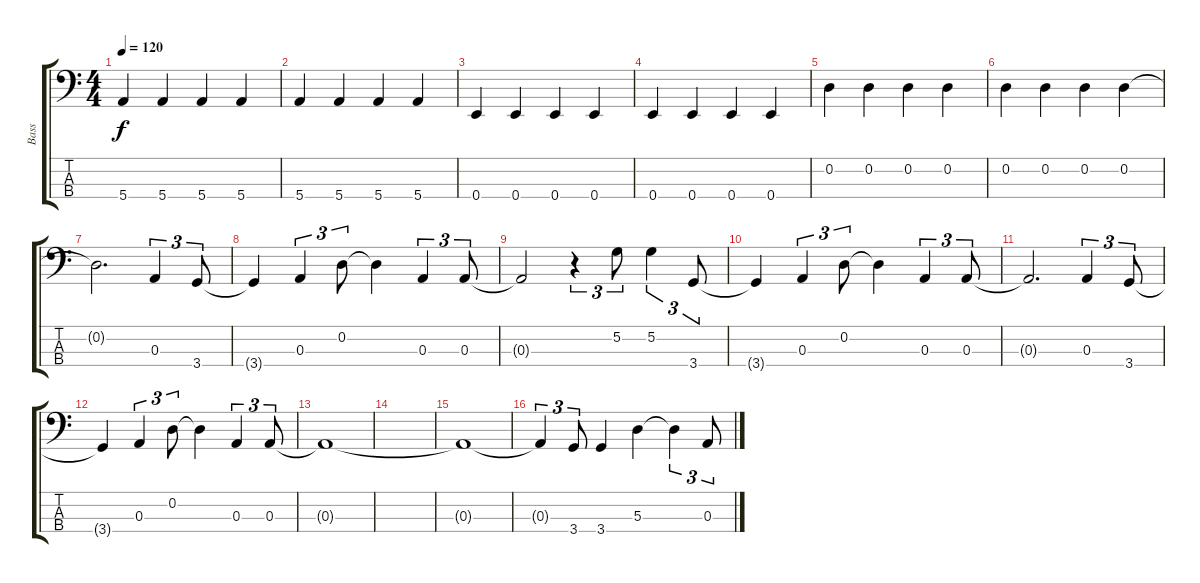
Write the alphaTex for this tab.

\track ("Bass" "Bass") {instrument electricbassfinger}
\staff {score tabs}
\tuning (G2 D2 A1 E1) {hide}
\ts (4 4)
\tempo 120
\clef f4
\ks c
5.4.4{dy f} 5.4.4 5.4.4 5.4.4 |
5.4.4 5.4.4 5.4.4 5.4.4 |
0.4.4 0.4.4 0.4.4 0.4.4 |
0.4.4 0.4.4 0.4.4 0.4.4 |
0.2.4 0.2.4 0.2.4 0.2.4 |
0.2.4 0.2.4 0.2.4 0.2.4 |
0.2{t}.2{d} 0.3.4{tu (3 2)} 3.4.8{tu (3 2)} |
3.4{t}.4 0.3.4{tu (3 2)} 0.2.8{tu (3 2)} 0.2{t}.4 0.3.4{tu (3 2)} 0.3.8{tu (3 2)} |
0.3{t}.2 r.4{tu (3 2)} 5.2.8{tu (3 2)} 5.2.4{tu (3 2)} 3.4.8{tu (3 2)} |
3.4{t}.4 0.3.4{tu (3 2)} 0.2.8{tu (3 2)} 0.2{t}.4 0.3.4{tu (3 2)} 0.3.8{tu (3 2)} |
0.3{t}.2{d} 0.3.4{tu (3 2)} 3.4.8{tu (3 2)} |
3.4{t}.4 0.3.4{tu (3 2)} 0.2.8{tu (3 2)} 0.2{t}.4 0.3.4{tu (3 2)} 0.3.8{tu (3 2)} |
0.3{t}.1 |
|
0.3{t}.1 |
0.3{t}.4{tu (3 2)} 3.4.8{tu (3 2)} 3.4.4 5.3.4 5.3{t}.4{tu (3 2)} 0.3.8{tu (3 2)}
